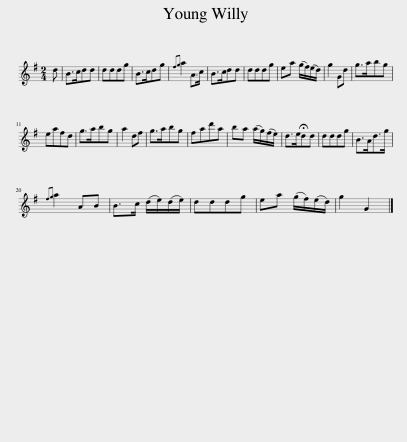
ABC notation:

X:1
L:1/8
M:2/4
I:linebreak $
K:G
V:1 treble
V:1
 d | B>cdd | dddg | B>cdg |{fg} a2 A>c | %5
 B>cdd | dddg | ea (g/f/)(e/d/) | g2 Gd | g>abg |$ %10
 eafd | g>abg | a2 df | g>abg | fad'a | %15
 ba (a/g/)(f/e/) | d>e!fermata!dd | dddg | B>Ad>g |${fg} a2 AB | %20
 B>c (d/e/)(d/e/) | dddg | ea (g/f/)(e/d/) | g2 G2 |] %24
